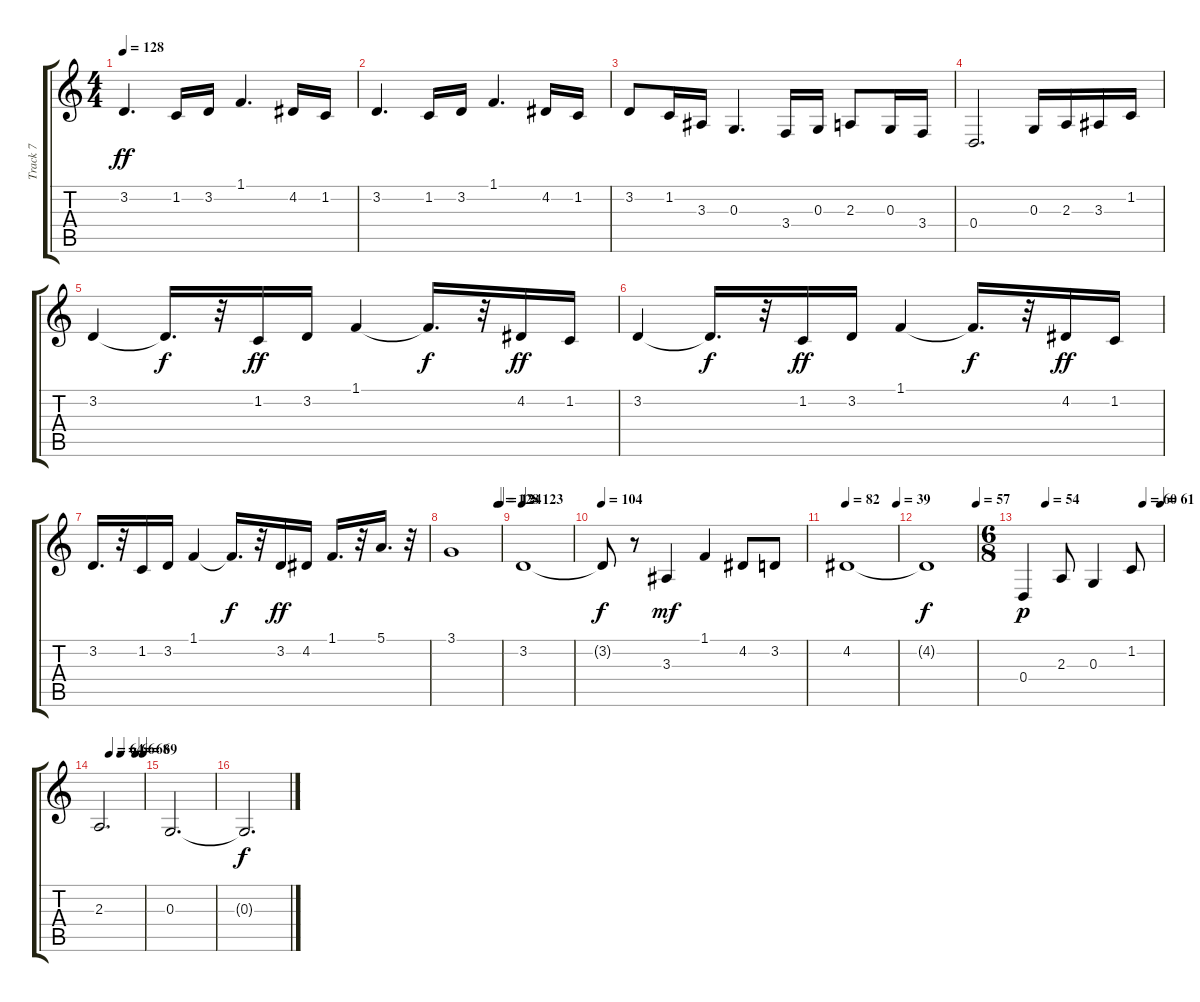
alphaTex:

\track ("Track 7" "Track 7") {instrument tenorsax}
\staff {score tabs}
\tuning (E4 B3 G3 D3 A2 E2) {hide}
\ts (4 4)
\tempo 128
\clef g2
\ks c
3.2.4{d dy ff} 1.2.16 3.2.16 1.1.4{d} 4.2.16 1.2.16 |
3.2.4{d} 1.2.16 3.2.16 1.1.4{d} 4.2.16 1.2.16 |
3.2.8 1.2.16 3.3.16 0.3.4{d} 3.4.16 0.3.16 2.3.8 0.3.16 3.4.16 |
0.4.2{d} 0.3.16 2.3.16 3.3.16 1.2.16 |
3.2.4 3.2{t}.16{d dy f} r.32 1.2.16{dy ff} 3.2.16 1.1.4 1.1{t}.16{d dy f} r.32 4.2.16{dy ff} 1.2.16 |
3.2.4 3.2{t}.16{d dy f} r.32 1.2.16{dy ff} 3.2.16 1.1.4 1.1{t}.16{d dy f} r.32 4.2.16{dy ff} 1.2.16 |
3.2.16{d} r.32 1.2.16 3.2.16 1.1.4 1.1{t}.16{d dy f} r.32 3.2.16{dy ff} 4.2.16 1.1.16{d} r.32 5.1.16{d} r.32 |
\tempo (128 0.95)
\tempo (124 1)
3.1.1 |
\tempo 123
3.2.1 |
\tempo 104
3.2{t}.8{dy f} r.8 3.3.4{dy mf} 1.1.4 4.2.8 3.2.8 |
\tempo 82
\tempo (39 0.9895833333333334)
4.2.1 |
\tempo (57 1)
4.2{t}.1{dy f} |
\ts (6 8)
\tempo (54 0.16666666666666666)
\tempo (60 0.8611111111111112)
\tempo (61 0.9861111111111112)
0.4.4{dy p} 2.3.8 0.3.4 1.2.8 |
\tempo (64 0.25)
\tempo (66 0.5)
\tempo (68 0.8333333333333334)
\tempo (69 1)
2.3.2{d} |
0.3.2{d} |
0.3{t}.2{d dy f}
